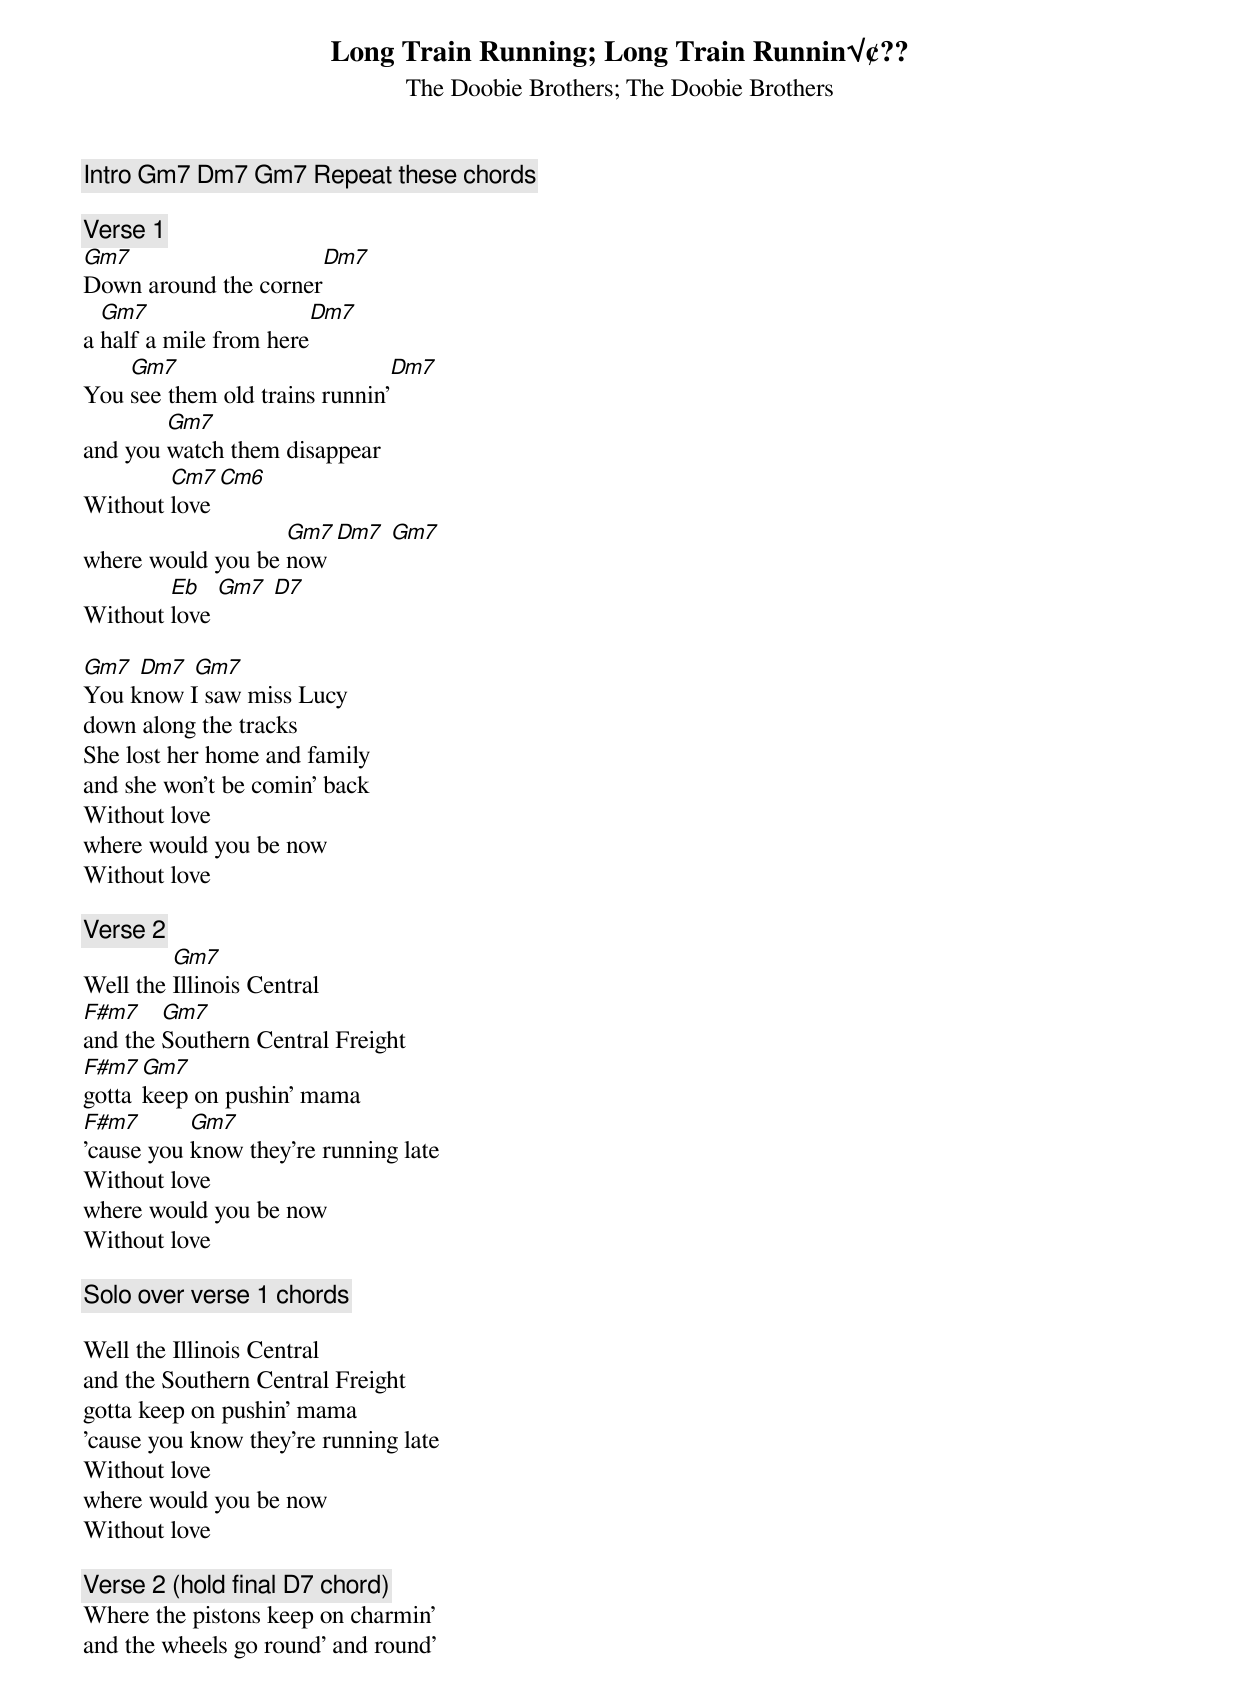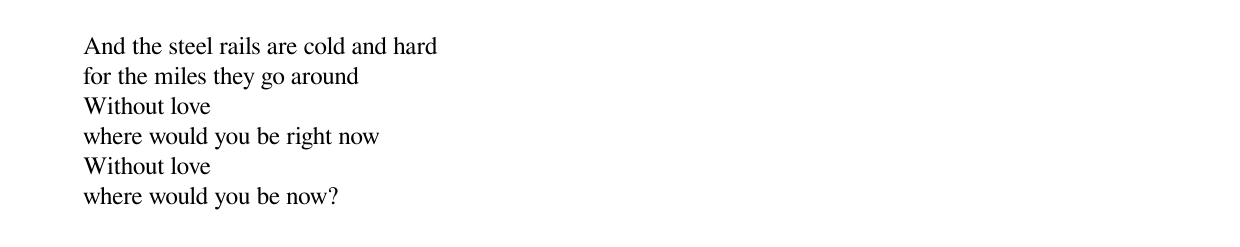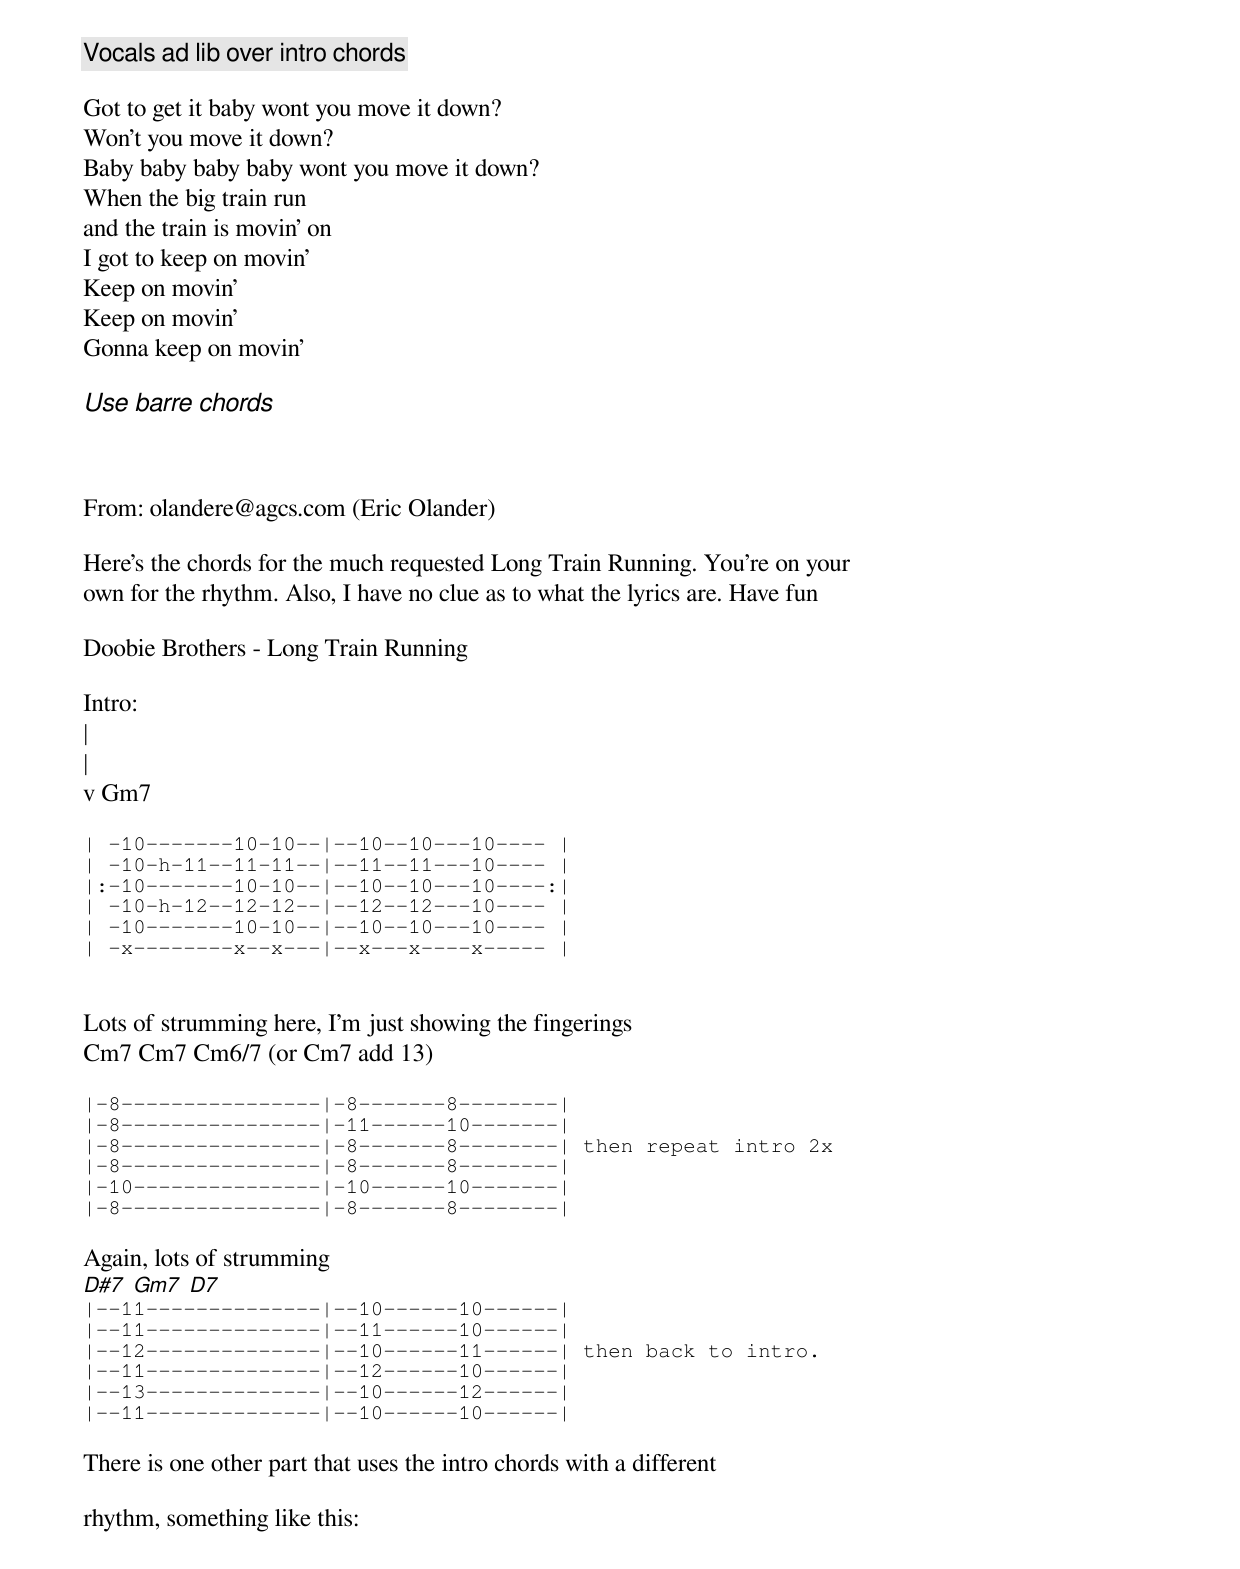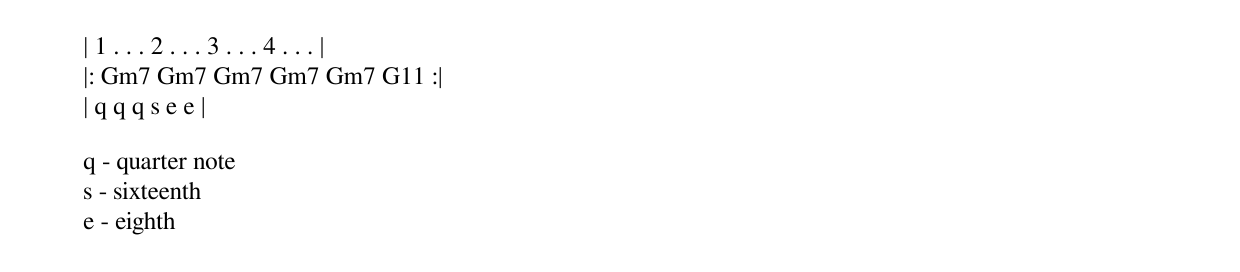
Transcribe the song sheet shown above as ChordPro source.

{t:Long Train Running}
{st:The Doobie Brothers}

{t:Long Train Runnin√¢??}
{st:The Doobie Brothers}
{c:Intro Gm7 Dm7 Gm7 Repeat these chords}

{c:Verse 1}
[Gm7]Down around the corner[Dm7]
a [Gm7]half a mile from here[Dm7]
You [Gm7]see them old trains runnin'[Dm7]
and you [Gm7]watch them disappear
Without [Cm7]love [Cm6]
where would you be [Gm7]now [Dm7] [Gm7]
Without [Eb]love [Gm7] [D7]

[Gm7] [Dm7] [Gm7]
You know I saw miss Lucy
down along the tracks
She lost her home and family
and she won't be comin' back
Without love
where would you be now
Without love

{c:Verse 2}
Well the [Gm7]Illinois Central
[F#m7]and the [Gm7]Southern Central Freight
[F#m7]gotta [Gm7]keep on pushin' mama
[F#m7]'cause you [Gm7]know they're running late
Without love
where would you be now
Without love

{c:Solo over verse 1 chords}

Well the Illinois Central
and the Southern Central Freight
gotta keep on pushin' mama
'cause you know they're running late
Without love
where would you be now
Without love

{c:Verse 2 (hold final D7 chord)}
Where the pistons keep on charmin'
and the wheels go round' and round'
And the steel rails are cold and hard
for the miles they go around
Without love
where would you be right now
Without love
where would you be now?
{np}



{c:Vocals ad lib over intro chords}

Got to get it baby wont you move it down?
Won't you move it down?
Baby baby baby baby wont you move it down?
When the big train run
and the train is movin' on
I got to keep on movin'
Keep on movin'
Keep on movin'
Gonna keep on movin'

{ci:Use barre chords}
{no_grid}


{sot}
{eot}

{sot}
{eot}
From: olandere@agcs.com (Eric Olander)

Here's the chords for the much requested Long Train Running. You're on your
own for the rhythm. Also, I have no clue as to what the lyrics are. Have fun

Doobie Brothers - Long Train Running

Intro:
|
|
v Gm7

{sot}
| -10-------10-10--|--10--10---10---- |
| -10-h-11--11-11--|--11--11---10---- |
|:-10-------10-10--|--10--10---10----:|
| -10-h-12--12-12--|--12--12---10---- |
| -10-------10-10--|--10--10---10---- |
| -x--------x--x---|--x---x----x----- |
{eot}


Lots of strumming here, I'm just showing the fingerings
Cm7 Cm7 Cm6/7 (or Cm7 add 13)

{sot}
|-8----------------|-8-------8--------|
|-8----------------|-11------10-------|
|-8----------------|-8-------8--------| then repeat intro 2x
|-8----------------|-8-------8--------|
|-10---------------|-10------10-------|
|-8----------------|-8-------8--------|
{eot}

Again, lots of strumming
[D#7] [Gm7] [D7]
{sot}
|--11--------------|--10------10------|
|--11--------------|--11------10------|
|--12--------------|--10------11------| then back to intro.
|--11--------------|--12------10------|
|--13--------------|--10------12------|
|--11--------------|--10------10------|
{eot}

There is one other part that uses the intro chords with a different

rhythm, something like this:

| 1 . . . 2 . . . 3 . . . 4 . . . |
|: Gm7 Gm7 Gm7 Gm7 Gm7 G11 :|
| q q q s e e |

q - quarter note
s - sixteenth
e - eighth
